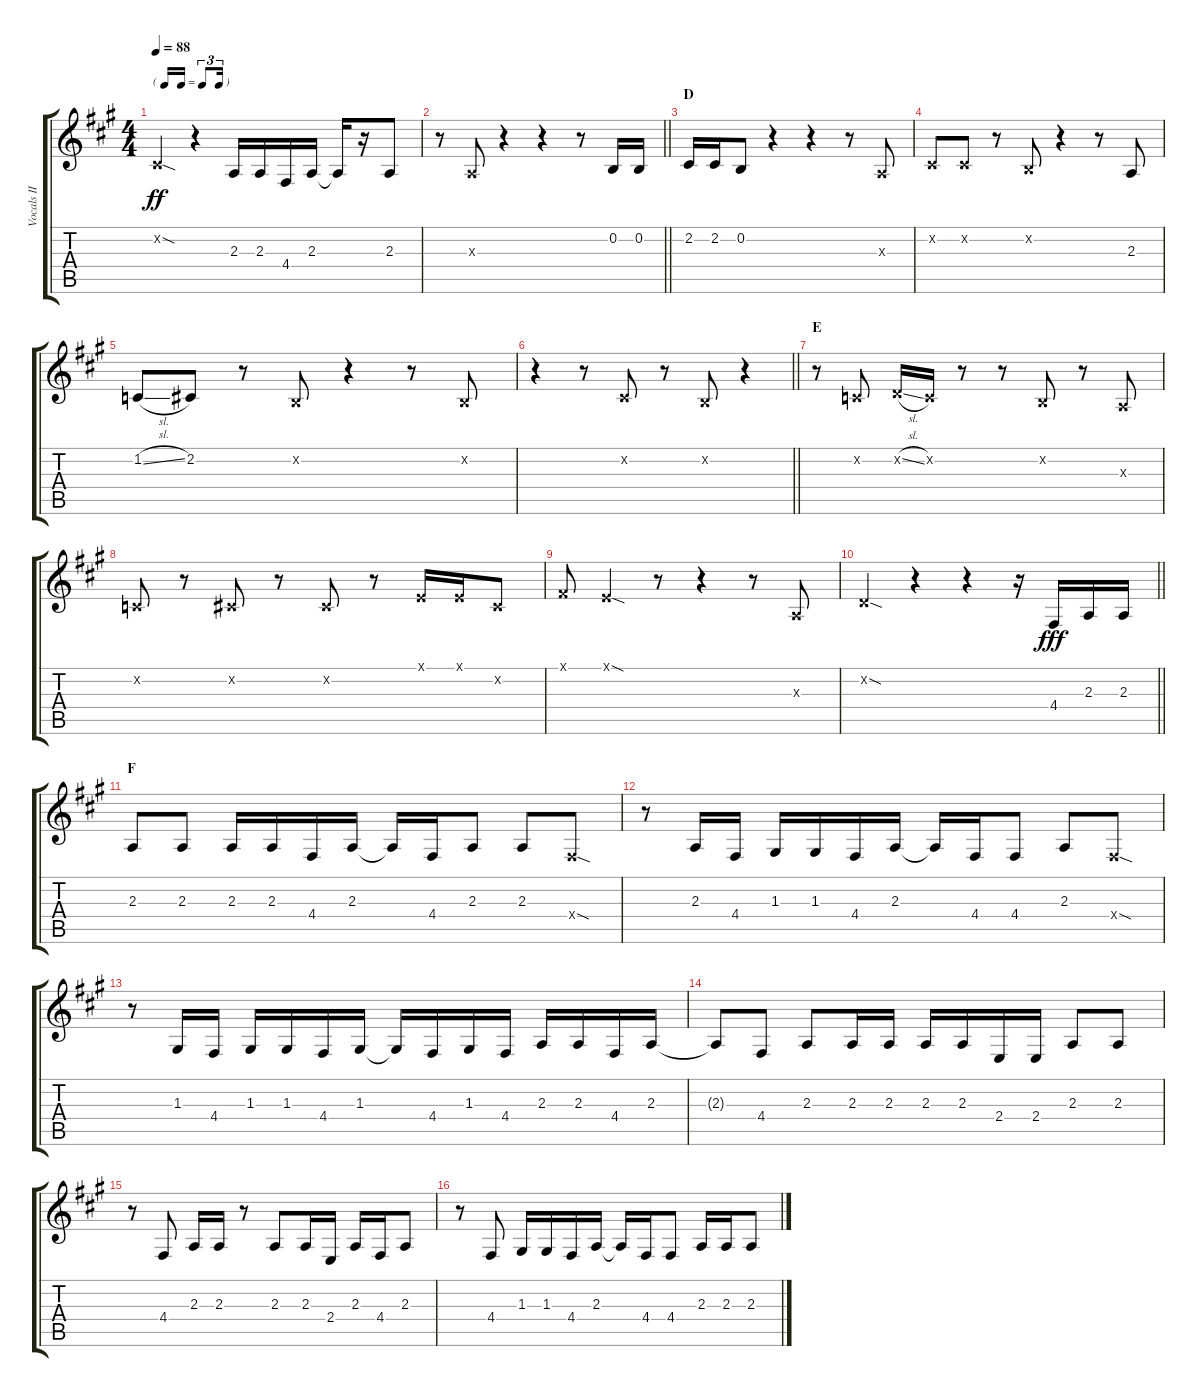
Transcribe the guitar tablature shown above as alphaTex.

\track ("Vocals II" "Vocals II") {instrument voiceoohs}
\staff {score tabs}
\tuning (E4 B3 G3 D3 A2 E2) {hide}
\ts (4 4)
\tf triplet16th
\tempo 88
\clef g2
\ks a
2.2{sod x}.4{dy ff} r.4 2.3.16 2.3.16 4.4.16 2.3.16 2.3{t}.16 r.16 2.3.8 |
\barLineRight lightlight
r.8 2.3{x}.8 r.4 r.4 r.8 0.2.16 0.2.16 |
\section ("" "D")
2.2.16 2.2.16 0.2.8 r.4 r.4 r.8 2.3{x}.8 |
2.2{x}.8 2.2{x}.8 r.8 0.2{x}.8 r.4 r.8 2.3.8 |
1.2{sl}.8 2.2.8 r.8 0.2{x}.8 r.4 r.8 0.2{x}.8 |
\barLineRight lightlight
r.4 r.8 2.2{x}.8 r.8 0.2{x}.8 r.4 |
\section ("" "E")
r.8 1.2{x}.8 3.2{sl x}.16 1.2{x}.16 r.8 r.8 0.2{x}.8 r.8 2.3{x}.8 |
1.2{x}.8 r.8 2.2{x}.8 r.8 2.2{x}.8 r.8 0.1{x}.16 0.1{x}.16 2.2{x}.8 |
2.1{x}.8 0.1{sod x}.4 r.8 r.4 r.8 2.3{x}.8 |
\barLineRight lightlight
3.2{sod x}.4 r.4 r.4 r.16 4.4.16{dy fff} 2.3.16 2.3.16 |
\section ("" "F")
2.3.8 2.3.8 2.3.16 2.3.16 4.4.16 2.3.16 2.3{t}.16 4.4.16 2.3.8 2.3.8 4.4{sod x}.8 |
r.8 2.3.16 4.4.16 1.3.16 1.3.16 4.4.16 2.3.16 2.3{t}.16 4.4.16 4.4.8 2.3.8 4.4{sod x}.8 |
r.8 1.3.16 4.4.16 1.3.16 1.3.16 4.4.16 1.3.16 1.3{t}.16 4.4.16 1.3.16 4.4.16 2.3.16 2.3.16 4.4.16 2.3.16 |
2.3{t}.8 4.4.8 2.3.8 2.3.16 2.3.16 2.3.16 2.3.16 2.4.16 2.4.16 2.3.8 2.3.8 |
r.8 4.4.8 2.3.16 2.3.16 r.8 2.3.8 2.3.16 2.4.16 2.3.16 4.4.16 2.3.8 |
r.8 4.4.8 1.3.16 1.3.16 4.4.16 2.3.16 2.3{t}.16 4.4.16 4.4.8 2.3.16 2.3.16 2.3.8
